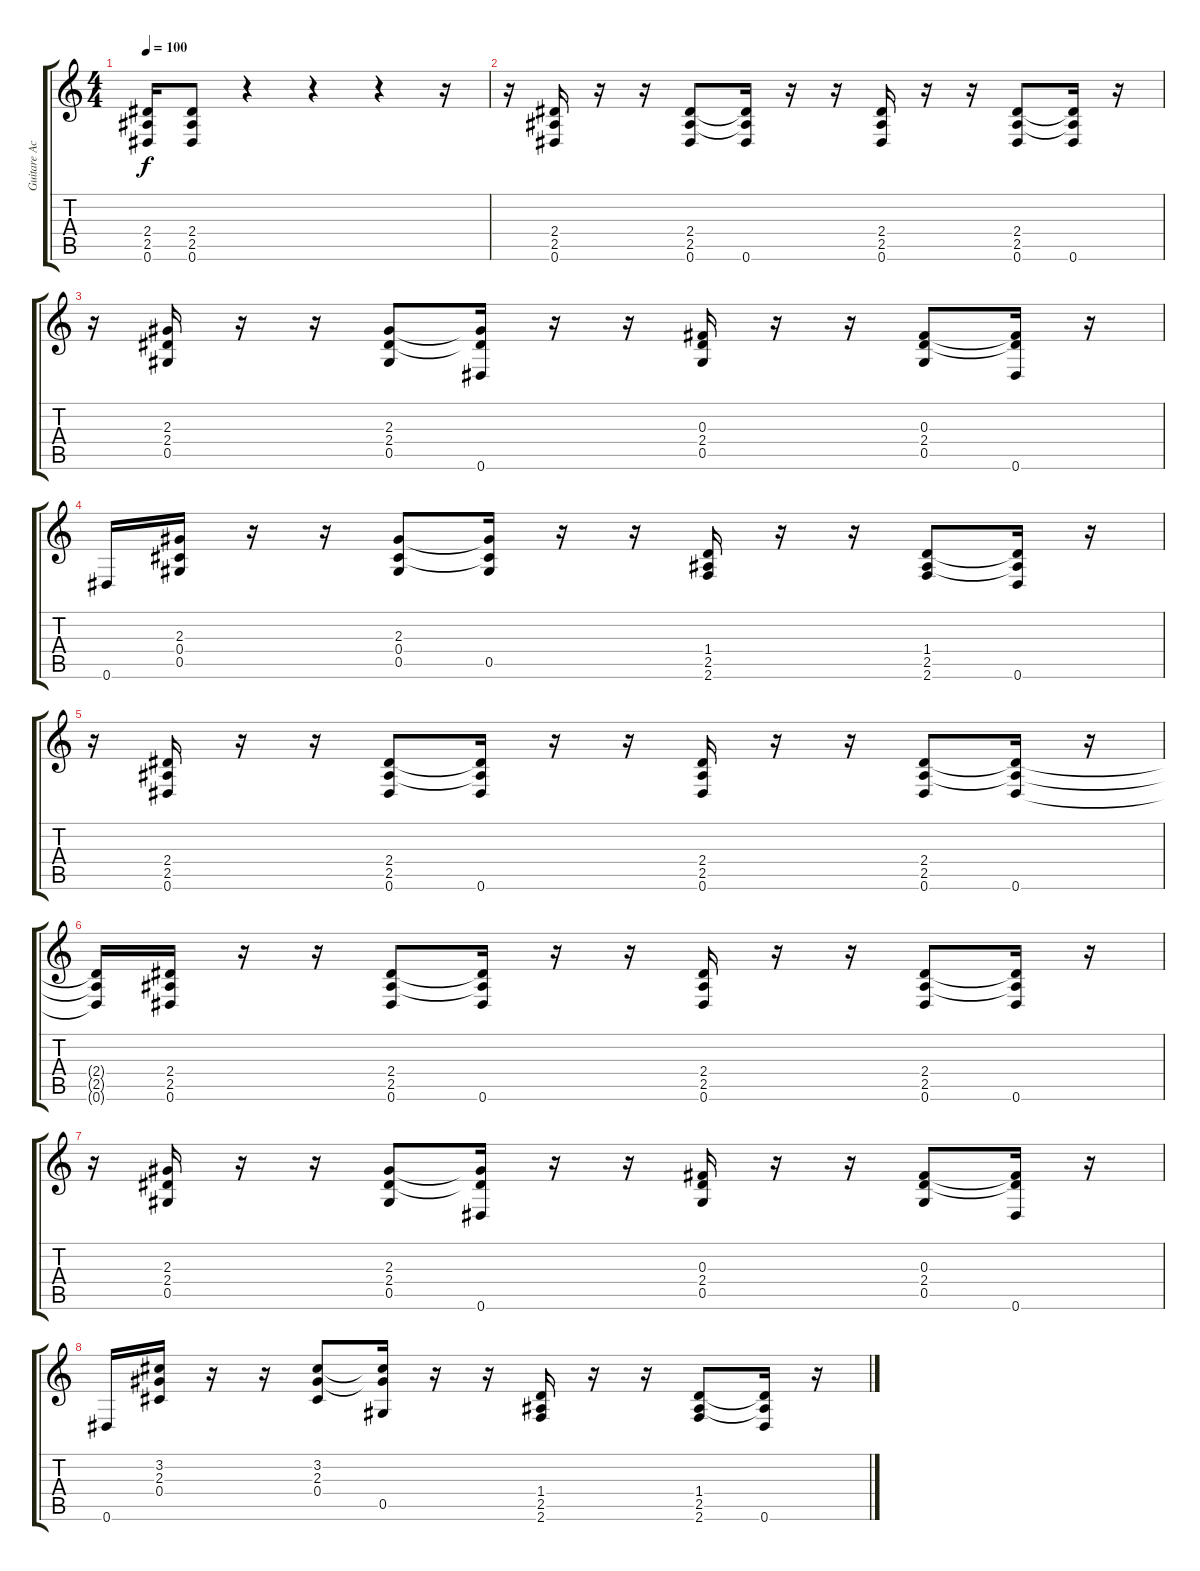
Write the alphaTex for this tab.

\track ("Guitare Accompagnement" "Guitare Ac") {instrument overdrivenguitar}
\staff {score tabs}
\tuning (Eb4 Bb3 Gb3 Db3 Ab2 Eb2) {hide}
\ts (4 4)
\tempo 100
\clef g2
\ks c
(2.4{t} 2.5{t} 0.6{t}).16{dy f} (2.4 2.5 0.6).8 r.4 r.4 r.4 r.16 |
r.16{volume 14 instrument overdrivenguitar} (2.4 2.5 0.6).16 r.16 r.16 (2.4 2.5 0.6).8 (2.4{t} 2.5{t} 0.6).16 r.16 r.16 (2.4 2.5 0.6).16 r.16 r.16 (2.4 2.5 0.6).8 (2.4{t} 2.5{t} 0.6).16 r.16 |
r.16 (2.3 2.4 0.5).16 r.16 r.16 (2.3 2.4 0.5).8 (2.3{t} 2.4{t} 0.6).16 r.16 r.16 (0.3 2.4 0.5).16 r.16 r.16 (0.3 2.4 0.5).8 (0.3{t} 2.4{t} 0.6).16 r.16 |
0.6.16 (2.3 0.4 0.5).16 r.16 r.16 (2.3 0.4 0.5).8 (2.3{t} 0.4{t} 0.5).16 r.16 r.16 (1.4 2.5 2.6).16 r.16 r.16 (1.4 2.5 2.6).8 (1.4{t} 2.5{t} 0.6).16 r.16 |
r.16{volume 14 instrument overdrivenguitar} (2.4 2.5 0.6).16 r.16 r.16 (2.4 2.5 0.6).8 (2.4{t} 2.5{t} 0.6).16 r.16 r.16 (2.4 2.5 0.6).16 r.16 r.16 (2.4 2.5 0.6).8 (2.4{t} 2.5{t} 0.6).16 r.16 |
(2.4{t} 2.5{t} 0.6{t}).16{volume 14 instrument overdrivenguitar} (2.4 2.5 0.6).16 r.16 r.16 (2.4 2.5 0.6).8 (2.4{t} 2.5{t} 0.6).16 r.16 r.16 (2.4 2.5 0.6).16 r.16 r.16 (2.4 2.5 0.6).8 (2.4{t} 2.5{t} 0.6).16 r.16 |
r.16 (2.3 2.4 0.5).16 r.16 r.16 (2.3 2.4 0.5).8 (2.3{t} 2.4{t} 0.6).16 r.16 r.16 (0.3 2.4 0.5).16 r.16 r.16 (0.3 2.4 0.5).8 (0.3{t} 2.4{t} 0.6).16 r.16 |
0.6.16 (3.2 2.3 0.4).16 r.16 r.16 (3.2 2.3 0.4).8 (3.2{t} 2.3{t} 0.5).16 r.16 r.16 (1.4 2.5 2.6).16 r.16 r.16 (1.4 2.5 2.6).8 (1.4{t} 2.5{t} 0.6).16 r.16
